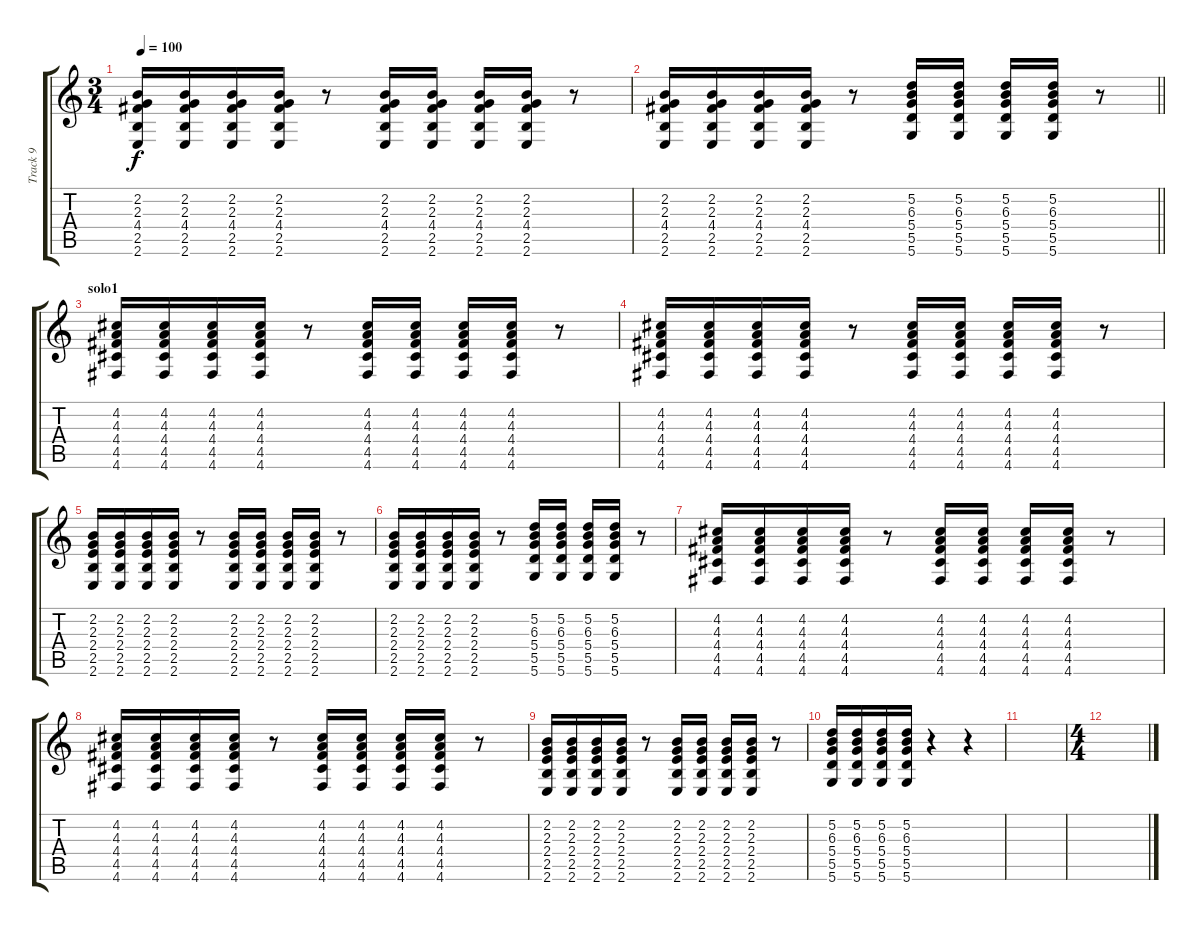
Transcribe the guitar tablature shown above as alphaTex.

\track ("Track 9" "Track 9") {instrument distortionguitar}
\staff {score tabs}
\tuning (E4 A3 F3 D3 A2 D2) {hide}
\ts (3 4)
\tempo 100
\clef g2
\ks c
(2.2 2.3 4.4 2.5 2.6).16{dy f} (2.2 2.3 4.4 2.5 2.6).16 (2.2 2.3 4.4 2.5 2.6).16 (2.2 2.3 4.4 2.5 2.6).16 r.8 (2.2 2.3 4.4 2.5 2.6).16 (2.2 2.3 4.4 2.5 2.6).16 (2.2 2.3 4.4 2.5 2.6).16 (2.2 2.3 4.4 2.5 2.6).16 r.8 |
\barLineRight lightlight
(2.2 2.3 4.4 2.5 2.6).16 (2.2 2.3 4.4 2.5 2.6).16 (2.2 2.3 4.4 2.5 2.6).16 (2.2 2.3 4.4 2.5 2.6).16 r.8 (5.2 6.3 5.4 5.5 5.6).16 (5.2 6.3 5.4 5.5 5.6).16 (5.2 6.3 5.4 5.5 5.6).16 (5.2 6.3 5.4 5.5 5.6).16 r.8 |
\section ("" "solo1")
(4.2 4.3 4.4 4.5 4.6).16 (4.2 4.3 4.4 4.5 4.6).16 (4.2 4.3 4.4 4.5 4.6).16 (4.2 4.3 4.4 4.5 4.6).16 r.8 (4.2 4.3 4.4 4.5 4.6).16 (4.2 4.3 4.4 4.5 4.6).16 (4.2 4.3 4.4 4.5 4.6).16 (4.2 4.3 4.4 4.5 4.6).16 r.8 |
(4.2 4.3 4.4 4.5 4.6).16 (4.2 4.3 4.4 4.5 4.6).16 (4.2 4.3 4.4 4.5 4.6).16 (4.2 4.3 4.4 4.5 4.6).16 r.8 (4.2 4.3 4.4 4.5 4.6).16 (4.2 4.3 4.4 4.5 4.6).16 (4.2 4.3 4.4 4.5 4.6).16 (4.2 4.3 4.4 4.5 4.6).16 r.8 |
(2.2 2.3 2.4 2.5 2.6).16 (2.2 2.3 2.4 2.5 2.6).16 (2.2 2.3 2.4 2.5 2.6).16 (2.2 2.3 2.4 2.5 2.6).16 r.8 (2.2 2.3 2.4 2.5 2.6).16 (2.2 2.3 2.4 2.5 2.6).16 (2.2 2.3 2.4 2.5 2.6).16 (2.2 2.3 2.4 2.5 2.6).16 r.8 |
(2.2 2.3 2.4 2.5 2.6).16 (2.2 2.3 2.4 2.5 2.6).16 (2.2 2.3 2.4 2.5 2.6).16 (2.2 2.3 2.4 2.5 2.6).16 r.8 (5.2 6.3 5.4 5.5 5.6).16 (5.2 6.3 5.4 5.5 5.6).16 (5.2 6.3 5.4 5.5 5.6).16 (5.2 6.3 5.4 5.5 5.6).16 r.8 |
(4.2 4.3 4.4 4.5 4.6).16 (4.2 4.3 4.4 4.5 4.6).16 (4.2 4.3 4.4 4.5 4.6).16 (4.2 4.3 4.4 4.5 4.6).16 r.8 (4.2 4.3 4.4 4.5 4.6).16 (4.2 4.3 4.4 4.5 4.6).16 (4.2 4.3 4.4 4.5 4.6).16 (4.2 4.3 4.4 4.5 4.6).16 r.8 |
(4.2 4.3 4.4 4.5 4.6).16 (4.2 4.3 4.4 4.5 4.6).16 (4.2 4.3 4.4 4.5 4.6).16 (4.2 4.3 4.4 4.5 4.6).16 r.8 (4.2 4.3 4.4 4.5 4.6).16 (4.2 4.3 4.4 4.5 4.6).16 (4.2 4.3 4.4 4.5 4.6).16 (4.2 4.3 4.4 4.5 4.6).16 r.8 |
(2.2 2.3 2.4 2.5 2.6).16 (2.2 2.3 2.4 2.5 2.6).16 (2.2 2.3 2.4 2.5 2.6).16 (2.2 2.3 2.4 2.5 2.6).16 r.8 (2.2 2.3 2.4 2.5 2.6).16 (2.2 2.3 2.4 2.5 2.6).16 (2.2 2.3 2.4 2.5 2.6).16 (2.2 2.3 2.4 2.5 2.6).16 r.8 |
(5.2 6.3 5.4 5.5 5.6).16 (5.2 6.3 5.4 5.5 5.6).16 (5.2 6.3 5.4 5.5 5.6).16 (5.2 6.3 5.4 5.5 5.6).16 r.4 r.4 |
|
\ts (4 4)
